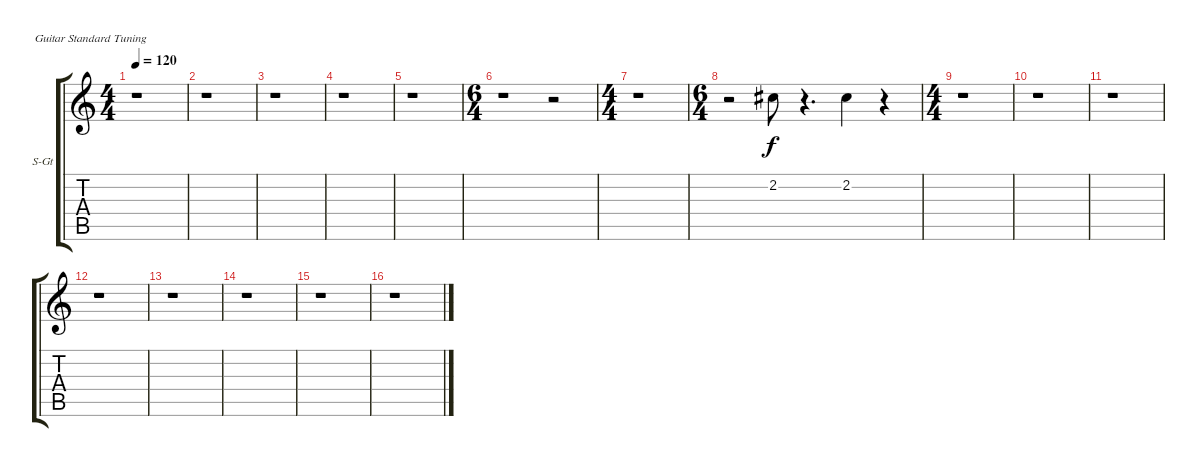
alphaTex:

\bracketExtendMode groupsimilarinstruments
\firstSystemTrackNameOrientation horizontal
\otherSystemsTrackNameOrientation horizontal
\track ("Vocal" "S-Gt") {instrument trumpet}
\staff {score tabs}
\tuning (E4 B3 G3 D3 A2 E2)
\displaytranspose 12
\ts (4 4)
\tempo 120
\clef g2
\ks c
r.1{dy f instrument trumpet} |
r.1 |
r.1 |
r.1 |
r.1 |
\ts (6 4)
r.1 r.2 |
\ts (4 4)
r.1 |
\ts (6 4)
r.2 2.2.8 r.4{d} 2.2.4 r.4 |
\ts (4 4)
r.1 |
r.1 |
r.1 |
r.1 |
r.1 |
r.1 |
r.1 |
r.1
